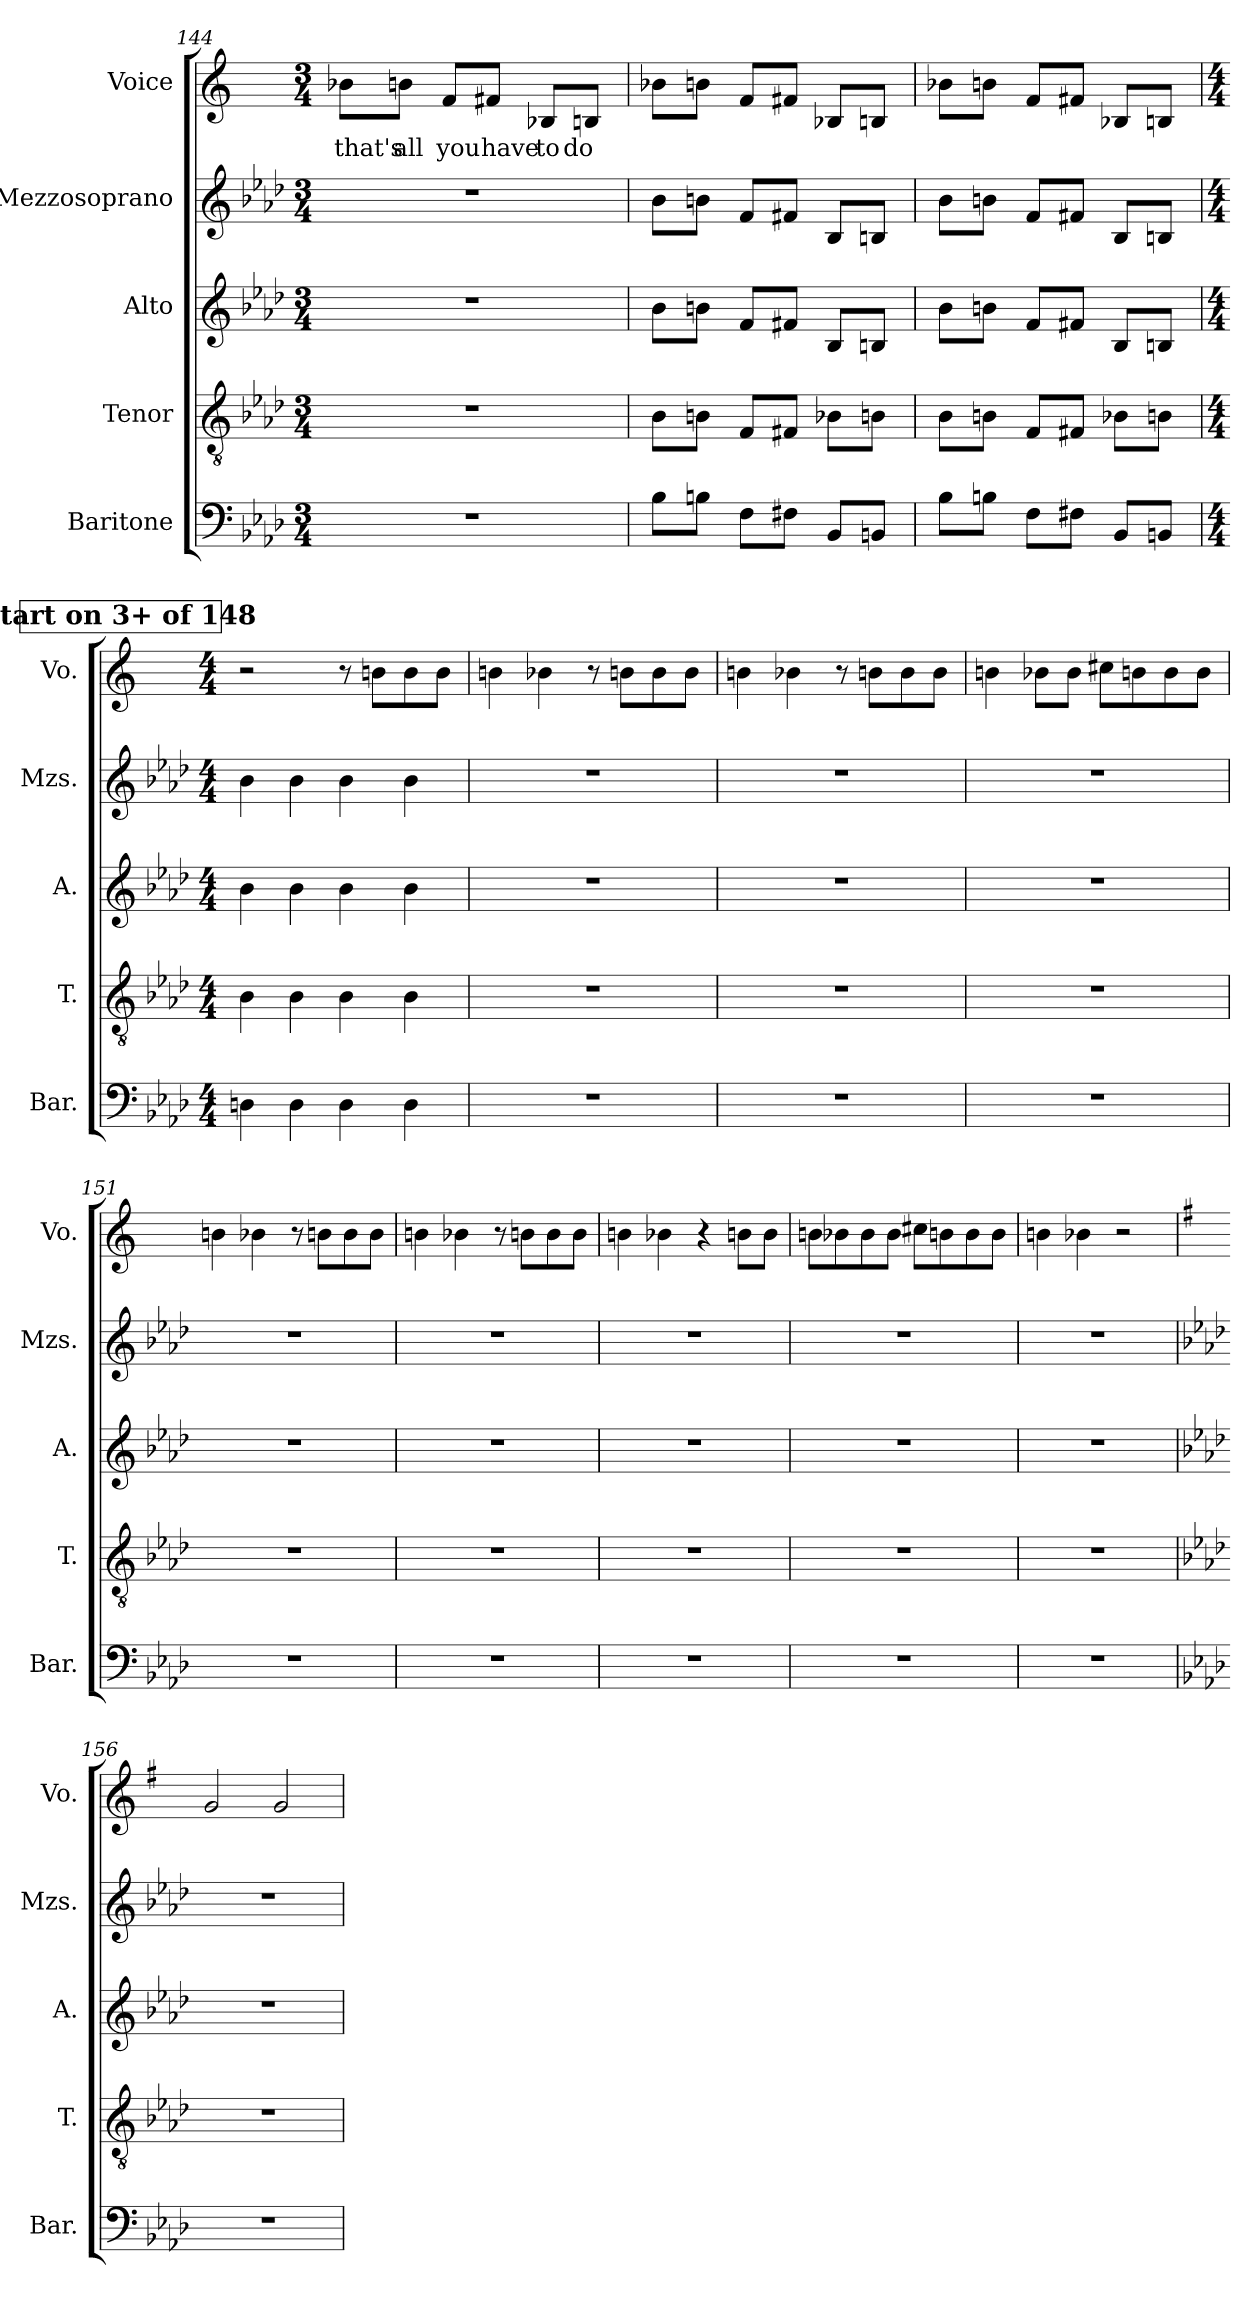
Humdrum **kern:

**kern	**kern	**kern	**kern	**kern	**text
*part5	*part4	*part3	*part2	*part1	*part1
*staff5	*staff4	*staff3	*staff2	*staff1	*staff1
*I"Baritone	*I"Tenor	*I"Alto	*I"Mezzosoprano	*I"Voice	*
*I'Bar.	*I'T.	*I'A.	*I'Mzs.	*I'Vo.	*
!!LO:LB:g=z
*clefF4	*clefGv2	*clefG2	*clefG2	*clefG2	*
*k[b-e-a-d-]	*k[b-e-a-d-]	*k[b-e-a-d-]	*k[b-e-a-d-]	*k[]	*
*A-:	*A-:	*A-:	*A-:	*C:	*
*M3/4	*M3/4	*M3/4	*M3/4	*M3/4	*
=144	=144	=144	=144	=144	=144
2.r	2.r	2.r	2.r	8b-\L	that's
.	.	.	.	8bn\J	all
.	.	.	.	8f/L	you
.	.	.	.	8f#X/J	have
.	.	.	.	8B-/L	to
.	.	.	.	8Bn/J	do
=145	=145	=145	=145	=145	=145
8B-\L	8B-\L	8b-\L	8b-\L	8b-\L	.
8Bn\J	8Bn\J	8bn\J	8bn\J	8bn\J	.
8F\L	8F/L	8f/L	8f/L	8f/L	.
8F#X\J	8F#X/J	8f#X/J	8f#X/J	8f#X/J	.
8BB-/L	8B-X\L	8B-/L	8B-/L	8B-/L	.
8BBn/J	8Bn\J	8Bn/J	8Bn/J	8Bn/J	.
=146	=146	=146	=146	=146	=146
8B-\L	8B-\L	8b-\L	8b-\L	8b-\L	.
8Bn\J	8Bn\J	8bn\J	8bn\J	8bn\J	.
8F\L	8F/L	8f/L	8f/L	8f/L	.
8F#X\J	8F#X/J	8f#X/J	8f#X/J	8f#X/J	.
8BB-/L	8B-X\L	8B-/L	8B-/L	8B-/L	.
8BBn/J	8Bn\J	8Bn/J	8Bn/J	8Bn/J	.
!!LO:REH:place=s1:a:t=start on 3+ of 148
=147	=147	=147	=147	=147	=147
*M4/4	*M4/4	*M4/4	*M4/4	*M4/4	*
4D\	4B-\	4b-\	4b-\	2r	.
4D\	4B-\	4b-\	4b-\	.	.
4D\	4B-\	4b-\	4b-\	8r	.
.	.	.	.	8bn\L	.
4D\	4B-\	4b-\	4b-\	8b\	.
.	.	.	.	8b\J	.
=148	=148	=148	=148	=148	=148
1r	1r	1r	1r	4bn\	.
.	.	.	.	4b-X\	.
.	.	.	.	8r	.
.	.	.	.	8bn\L	.
.	.	.	.	8b\	.
.	.	.	.	8b\J	.
=149	=149	=149	=149	=149	=149
1r	1r	1r	1r	4bn\	.
.	.	.	.	4b-X\	.
.	.	.	.	8r	.
.	.	.	.	8bn\L	.
.	.	.	.	8b\	.
.	.	.	.	8b\J	.
!!LO:PB:g=z
=150	=150	=150	=150	=150	=150
1r	1r	1r	1r	4bn\	.
.	.	.	.	8b-X\L	.
.	.	.	.	8b-\J	.
.	.	.	.	8cc#X\L	.
.	.	.	.	8bn\	.
.	.	.	.	8b\	.
.	.	.	.	8b\J	.
=151	=151	=151	=151	=151	=151
1r	1r	1r	1r	4bn\	.
.	.	.	.	4b-X\	.
.	.	.	.	8r	.
.	.	.	.	8bn\L	.
.	.	.	.	8b\	.
.	.	.	.	8b\J	.
=152	=152	=152	=152	=152	=152
1r	1r	1r	1r	4bn\	.
.	.	.	.	4b-X\	.
.	.	.	.	8r	.
.	.	.	.	8bn\L	.
.	.	.	.	8b\	.
.	.	.	.	8b\J	.
=153	=153	=153	=153	=153	=153
1r	1r	1r	1r	4bn\	.
.	.	.	.	4b-X\	.
.	.	.	.	4r	.
.	.	.	.	8bn\L	.
.	.	.	.	8b\J	.
=154	=154	=154	=154	=154	=154
1r	1r	1r	1r	8bn\L	.
.	.	.	.	8b-X\	.
.	.	.	.	8b-\	.
.	.	.	.	8b-\J	.
.	.	.	.	8cc#X\L	.
.	.	.	.	8bn\	.
.	.	.	.	8b\	.
.	.	.	.	8b\J	.
=155	=155	=155	=155	=155	=155
1r	1r	1r	1r	4bn\	.
.	.	.	.	4b-X\	.
.	.	.	.	2r	.
=156	=156	=156	=156	=156	=156
*	*	*	*	*k[f#]	*
*	*	*	*	*G:	*
1r	1r	1r	1r	2g/	.
.	.	.	.	2g/	.
=	=	=	=	=	=
*-	*-	*-	*-	*-	*-
